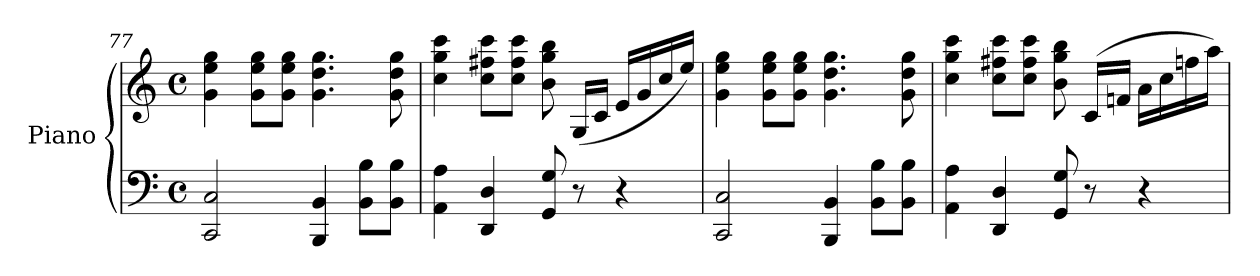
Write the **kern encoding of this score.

**kern	**kern
*part1	*part1
*staff2	*staff1
*I"Piano	*
*I'Pno.	*
*clefF4	*clefG2
*k[]	*k[]
*M4/4	*M4/4
*met(c)	*met(c)
=77	=77
2CC/ 2C/	4g\ 4ee\ 4gg\
.	8g\ 8ee\ 8gg\L
.	8g\ 8ee\ 8gg\J
4BBB/ 4BB/	4.g\ 4.dd\ 4.gg\
8BB\ 8B\L	.
8BB\ 8B\J	8g\ 8dd\ 8gg\
=78	=78
4AA\ 4A\	4cc\ 4gg\ 4ccc\
4DD/ 4D/	8cc\ 8ff#X\ 8ccc\L
.	8cc\ 8ff#\ 8ccc\J
8GG/ 8G/	8b\ 8gg\ 8bb\
8r	(16G/LL
.	16c/JJ
4r	16e/LL
.	16g/
.	16cc/
.	16ee/JJ)
=79	=79
2CC/ 2C/	4g\ 4ee\ 4gg\
.	8g\ 8ee\ 8gg\L
.	8g\ 8ee\ 8gg\J
4BBB/ 4BB/	4.g\ 4.dd\ 4.gg\
8BB\ 8B\L	.
8BB\ 8B\J	8g\ 8dd\ 8gg\
=80	=80
4AA\ 4A\	4cc\ 4gg\ 4ccc\
4DD/ 4D/	8cc\ 8ff#X\ 8ccc\L
.	8cc\ 8ff#\ 8ccc\J
8GG/ 8G/	8b\ 8gg\ 8bb\
8r	(16c/LL
.	16fn/JJ
4r	16a\LL
.	16cc\
.	16ffn\
.	16aa\JJ)
=	=
*-	*-
